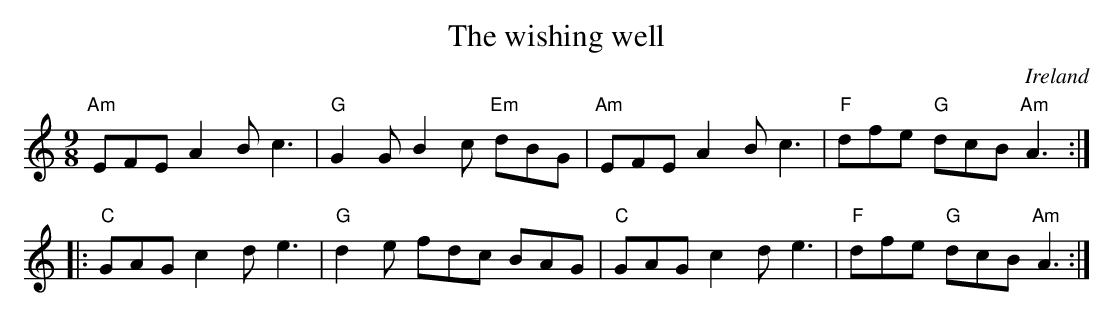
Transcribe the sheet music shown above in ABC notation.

X:1
T:The wishing well
O:Ireland
M:9/8
L:1/8
K:C
"Am"EFE A2B c3|"G"G2G B2c "Em"dBG|"Am"EFE A2B c3|"F"dfe "G"dcB "Am"A3:|
|:"C"GAG c2d e3|"G"d2e fdc BAG|"C"GAG c2d e3|"F"dfe "G"dcB "Am"A3:|
